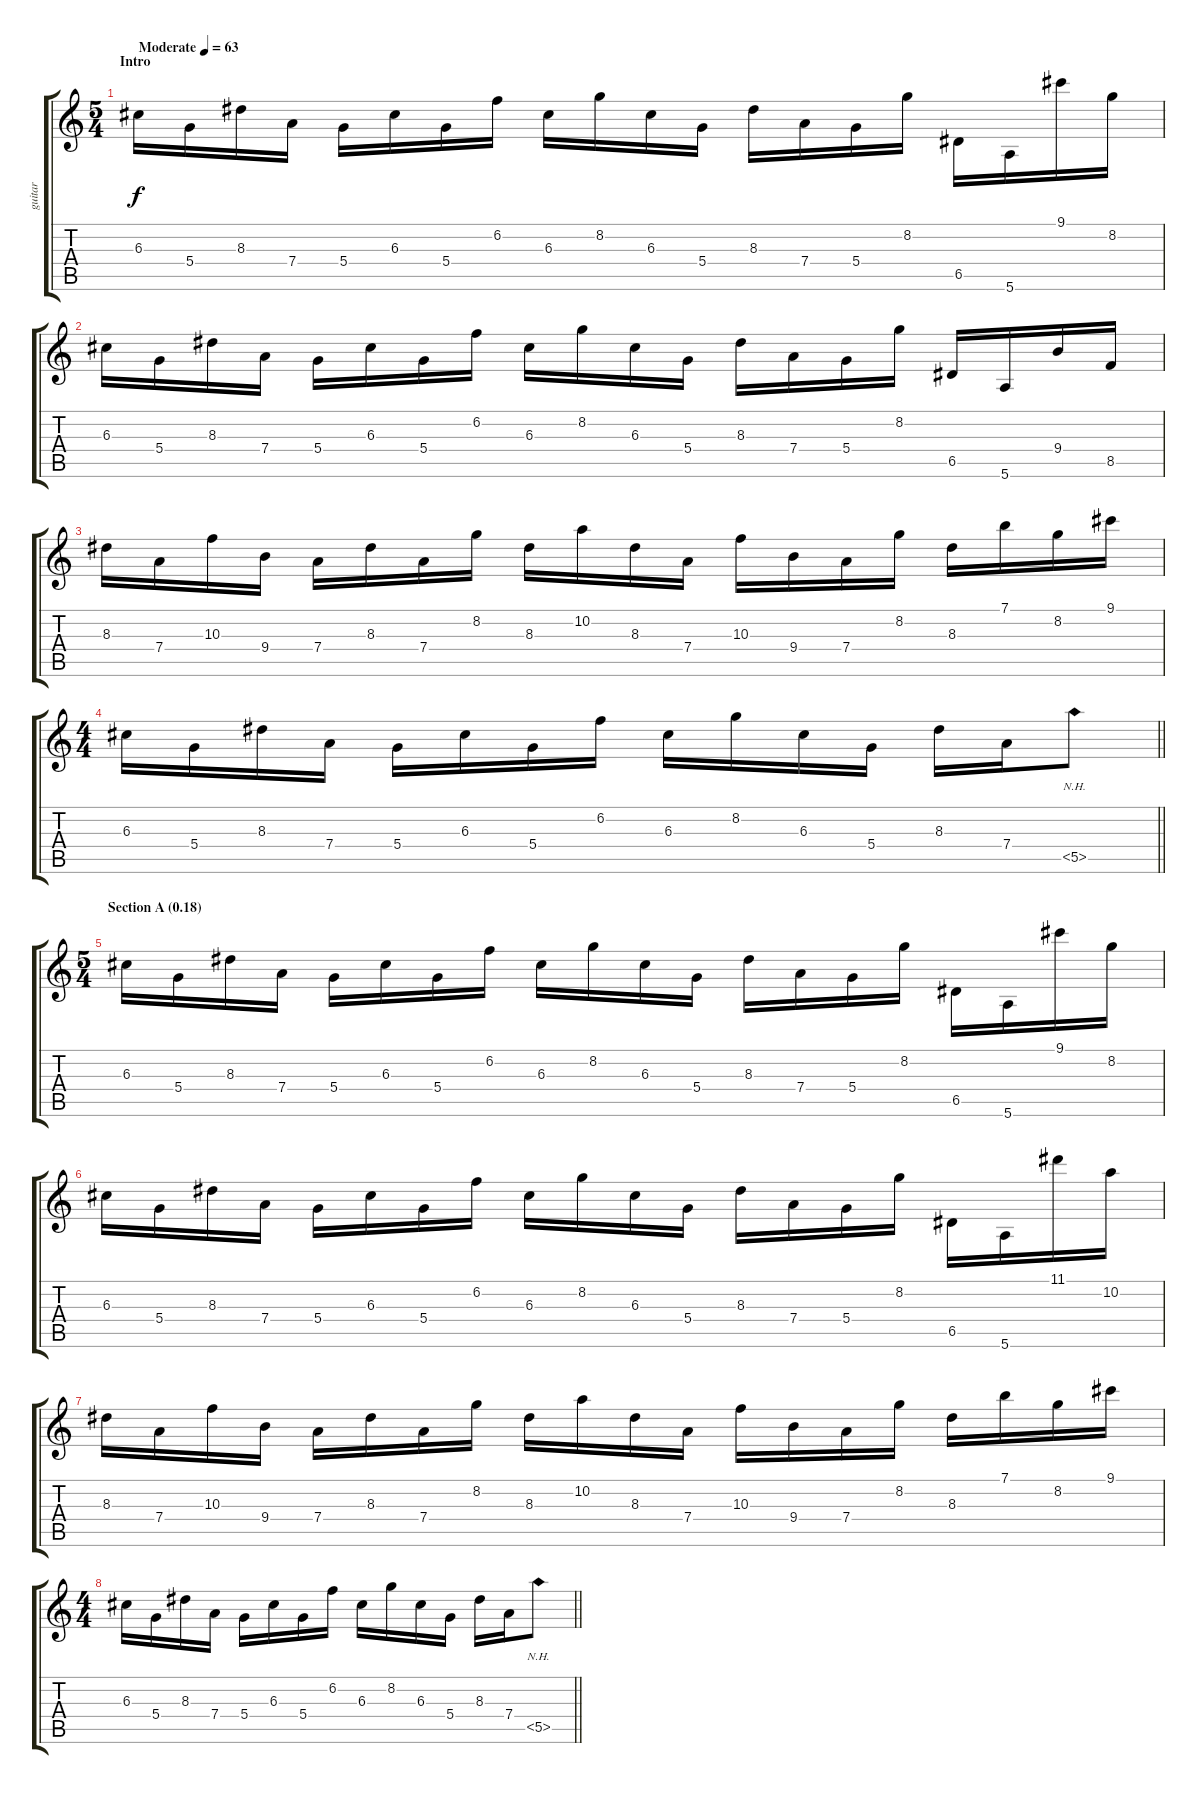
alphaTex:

\track ("guitar" "guitar") {instrument electricguitarjazz}
\staff {score tabs}
\tuning (E4 B3 G3 D3 A2 E2) {hide}
\ts (5 4)
\section ("" "Intro")
\tempo (63 "Moderate")
\clef g2
\ks c
6.3.16{dy f instrument electricguitarjazz} 5.4.16 8.3.16 7.4.16 5.4.16 6.3.16 5.4.16 6.2.16 6.3.16 8.2.16 6.3.16 5.4.16 8.3.16 7.4.16 5.4.16 8.2.16 6.5.16 5.6.16 9.1.16 8.2.16 |
6.3.16 5.4.16 8.3.16 7.4.16 5.4.16 6.3.16 5.4.16 6.2.16 6.3.16 8.2.16 6.3.16 5.4.16 8.3.16 7.4.16 5.4.16 8.2.16 6.5.16 5.6.16 9.4.16 8.5.16 |
8.3.16 7.4.16 10.3.16 9.4.16 7.4.16 8.3.16 7.4.16 8.2.16 8.3.16 10.2.16 8.3.16 7.4.16 10.3.16 9.4.16 7.4.16 8.2.16 8.3.16 7.1.16 8.2.16 9.1.16 |
\ts (4 4)
\barLineRight lightlight
6.3.16 5.4.16 8.3.16 7.4.16 5.4.16 6.3.16 5.4.16 6.2.16 6.3.16 8.2.16 6.3.16 5.4.16 8.3.16 7.4.16 5.5{nh}.8 |
\ts (5 4)
\section ("" "Section A (0.18)")
6.3.16 5.4.16 8.3.16 7.4.16 5.4.16 6.3.16 5.4.16 6.2.16 6.3.16 8.2.16 6.3.16 5.4.16 8.3.16 7.4.16 5.4.16 8.2.16 6.5.16 5.6.16 9.1.16 8.2.16 |
6.3.16 5.4.16 8.3.16 7.4.16 5.4.16 6.3.16 5.4.16 6.2.16 6.3.16 8.2.16 6.3.16 5.4.16 8.3.16 7.4.16 5.4.16 8.2.16 6.5.16 5.6.16 11.1.16 10.2.16 |
8.3.16 7.4.16 10.3.16 9.4.16 7.4.16 8.3.16 7.4.16 8.2.16 8.3.16 10.2.16 8.3.16 7.4.16 10.3.16 9.4.16 7.4.16 8.2.16 8.3.16 7.1.16 8.2.16 9.1.16 |
\ts (4 4)
\barLineRight lightlight
6.3.16 5.4.16 8.3.16 7.4.16 5.4.16 6.3.16 5.4.16 6.2.16 6.3.16 8.2.16 6.3.16 5.4.16 8.3.16 7.4.16 5.5{nh}.8
